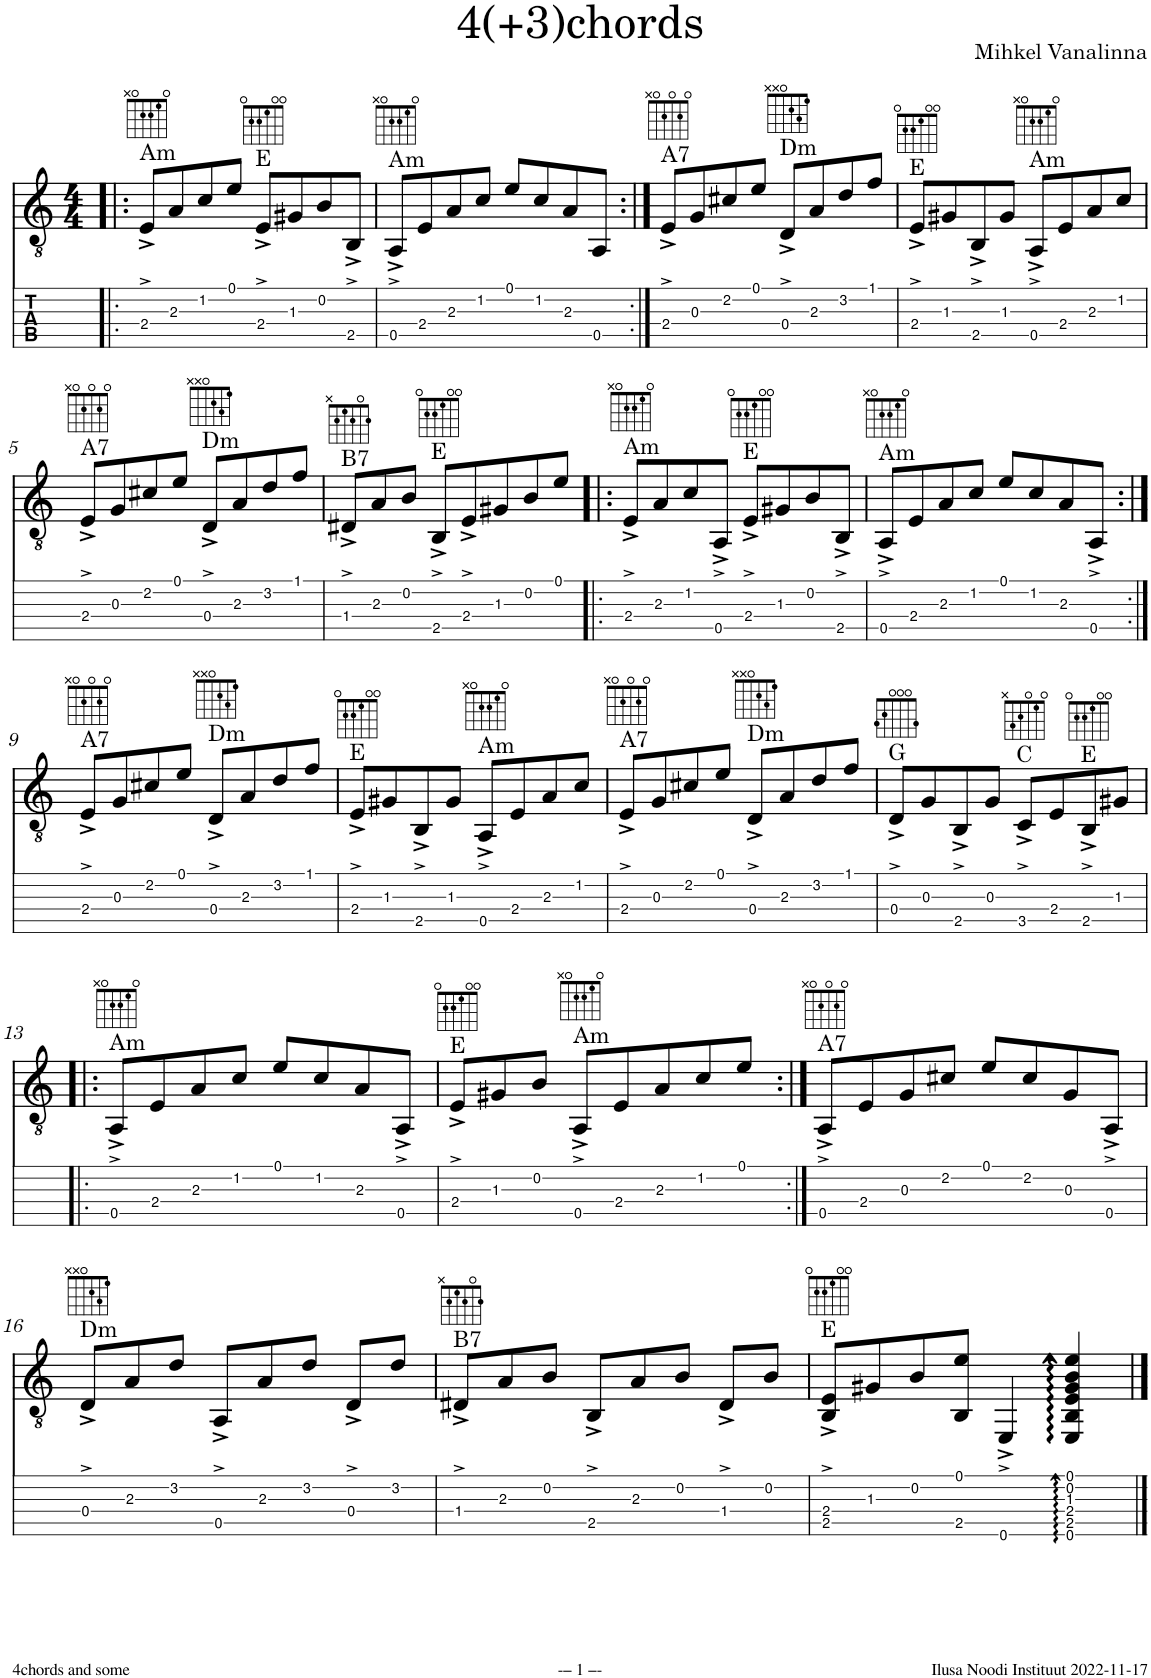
**kern	**kern
*part1	*part1
*staff2	*staff1
*I"Guitar	*
*stria6	*
*	*clefGv2
*k[]	*k[]
*M4/4	*M4/4
=1!|:	=1!|:
!	!LO:TX:a:t=Am
8E^L	8E^/L
8AJ	8A/
8cL	8c/
8eJ	8e/J
!	!LO:TX:a:t=E
8E^L	8E^/L
8G#J	8G#X/
8BL	8B/
8BB^J	8BB^/J
=2	=2
!	!LO:TX:a:t=Am
8AA^L	8AA^/L
8EJ	8E/
8AL	8A/
8cJ	8c/J
8eL	8e/L
8cJ	8c/
8AL	8A/
8AAJ	8AA/J
=3:|!	=3:|!
!	!LO:TX:a:t=A7
8E^L	8E^/L
8GJ	8G/
8c#L	8c#X/
8eJ	8e/J
!	!LO:TX:a:t=Dm
8D^L	8D^/L
8AJ	8A/
8dL	8d/
8fJ	8f/J
=4	=4
!	!LO:TX:a:t=E
8E^L	8E^/L
8G#J	8G#X/
8BB^L	8BB^/
8G#J	8G#/J
!	!LO:TX:a:t=Am
8AA^L	8AA^/L
8EJ	8E/
8AL	8A/
8cJ	8c/J
!!LO:LB:g=z
=5	=5
!	!LO:TX:a:t=A7
8E^L	8E^/L
8GJ	8G/
8c#XL	8c#X/
8eJ	8e/J
!	!LO:TX:a:t=Dm
8D^L	8D^/L
8AJ	8A/
8dL	8d/
8fJ	8f/J
=6	=6
!	!LO:TX:a:t=B7
8D#^L	8D#X^/L
8AJ	8A/
8BL	8B/J
!	!LO:TX:a:t=E
8BB^J	8BB^/L
8E^L	8E^/
8G#J	8G#X/
8BL	8B/
8eJ	8e/J
=7!|:	=7!|:
!	!LO:TX:a:t=Am
8E^L	8E^/L
8AJ	8A/
8cL	8c/
8AA^J	8AA^/J
!	!LO:TX:a:t=E
8E^L	8E^/L
8G#XJ	8G#X/
8BL	8B/
8BB^J	8BB^/J
=8	=8
!	!LO:TX:a:t=Am
8AA^L	8AA^/L
8EJ	8E/
8AL	8A/
8cJ	8c/J
8eL	8e/L
8cJ	8c/
8AL	8A/
8AA^J	8AA^/J
!!LO:LB:g=z
=9:|!	=9:|!
!	!LO:TX:a:t=A7
8E^L	8E^/L
8GJ	8G/
8c#XL	8c#X/
8eJ	8e/J
!	!LO:TX:a:t=Dm
8D^L	8D^/L
8AJ	8A/
8dL	8d/
8fJ	8f/J
=10	=10
!	!LO:TX:a:t=E
8E^L	8E^/L
8G#XJ	8G#X/
8BB^L	8BB^/
8G#J	8G#/J
!	!LO:TX:a:t=Am
8AA^L	8AA^/L
8EJ	8E/
8AL	8A/
8cJ	8c/J
=11	=11
!	!LO:TX:a:t=A7
8E^L	8E^/L
8GJ	8G/
8c#XL	8c#X/
8eJ	8e/J
!	!LO:TX:a:t=Dm
8D^L	8D^/L
8AJ	8A/
8dL	8d/
8fJ	8f/J
=12	=12
!	!LO:TX:a:t=G
8D^L	8D^/L
8GJ	8G/
8BB^L	8BB^/
8GJ	8G/J
!	!LO:TX:a:t=C
8C^L	8C^/L
8EJ	8E/
!	!LO:TX:a:t=E
8BB^L	8BB^/
8G#J	8G#X/J
!!LO:LB:g=z
=13!|:	=13!|:
!	!LO:TX:a:t=Am
8AA^L	8AA^/L
8EJ	8E/
8AL	8A/
8cJ	8c/J
8eL	8e/L
8cJ	8c/
8AL	8A/
8AA^J	8AA^/J
=14	=14
!	!LO:TX:a:t=E
8E^L	8E^/L
8G#J	8G#X/
8BL	8B/J
!	!LO:TX:a:t=Am
8AA^J	8AA^/L
8EL	8E/
8AJ	8A/
8cL	8c/
8eJ	8e/J
=15:|!	=15:|!
!	!LO:TX:a:t=A7
8AA^L	8AA^/L
8EJ	8E/
8GL	8G/
8c#J	8c#X/J
8eL	8e/L
8c#J	8c#/
8GL	8G/
8AA^J	8AA^/J
!!LO:LB:g=z
=16	=16
!	!LO:TX:a:t=Dm
8D^L	8D^/L
8AJ	8A/
8dL	8d/J
8AA^J	8AA^/L
8AL	8A/
8dJ	8d/J
8D^L	8D^/L
8dJ	8d/J
=17	=17
!	!LO:TX:a:t=B7
8D#^L	8D#X^/L
8AJ	8A/
8BL	8B/J
8BB^J	8BB^/L
8AL	8A/
8BJ	8B/J
8D#^L	8D#^/L
8BJ	8B/J
=18	=18
!	!LO:TX:a:t=E
8BB^\ 8E^\L	8BB/^ 8E/^L
8G#J	8G#X/
8BL	8B/
8BB\ 8e\J	8BB/ 8e/J
4EE^	4EE^/
4EE: 4BB: 4E: 4G#: 4B: 4e:	4EE/: 4BB/: 4E/: 4G#/: 4B/: 4e/:
==	==
*-	*-
